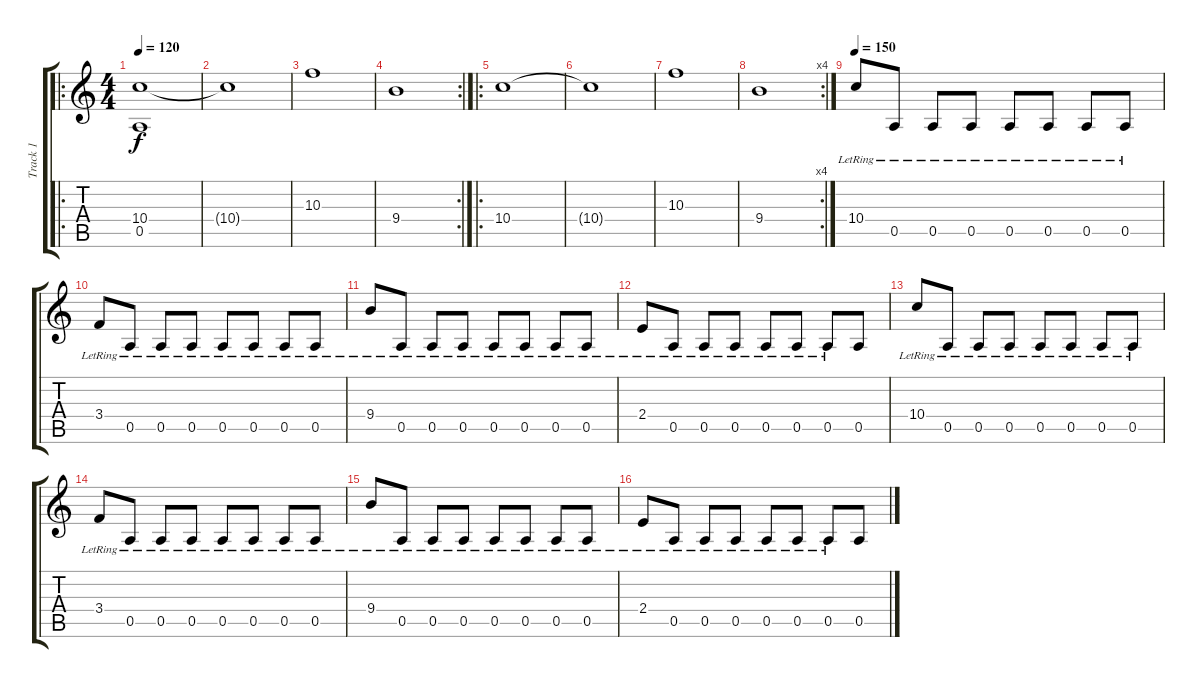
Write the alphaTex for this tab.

\track ("Track 1" "Track 1") {instrument electricguitarjazz}
\staff {score tabs}
\tuning (E4 B3 G3 D3 A2 E2) {hide}
\ro
\ts (4 4)
\tempo 120
\clef g2
\ks c
(10.4 0.5).1{dy f} |
10.4{t}.1 |
10.3.1 |
\rc 2
9.4.1 |
\ro
10.4.1 |
10.4{t}.1 |
10.3.1 |
\rc 4
9.4.1 |
\tempo 150
10.4{lr}.8 0.5{lr}.8 0.5{lr}.8 0.5{lr}.8 0.5{lr}.8 0.5{lr}.8 0.5{lr}.8 0.5{lr}.8 |
3.4{lr}.8 0.5{lr}.8 0.5{lr}.8 0.5{lr}.8 0.5{lr}.8 0.5{lr}.8 0.5{lr}.8 0.5{lr}.8 |
9.4{lr}.8 0.5{lr}.8 0.5{lr}.8 0.5{lr}.8 0.5{lr}.8 0.5{lr}.8 0.5{lr}.8 0.5{lr}.8 |
2.4{lr}.8 0.5{lr}.8 0.5{lr}.8 0.5{lr}.8 0.5{lr}.8 0.5{lr}.8 0.5{lr}.8 0.5.8 |
10.4{lr}.8 0.5{lr}.8 0.5{lr}.8 0.5{lr}.8 0.5{lr}.8 0.5{lr}.8 0.5{lr}.8 0.5{lr}.8 |
3.4{lr}.8 0.5{lr}.8 0.5{lr}.8 0.5{lr}.8 0.5{lr}.8 0.5{lr}.8 0.5{lr}.8 0.5{lr}.8 |
9.4{lr}.8 0.5{lr}.8 0.5{lr}.8 0.5{lr}.8 0.5{lr}.8 0.5{lr}.8 0.5{lr}.8 0.5{lr}.8 |
2.4{lr}.8 0.5{lr}.8 0.5{lr}.8 0.5{lr}.8 0.5{lr}.8 0.5{lr}.8 0.5{lr}.8 0.5.8
